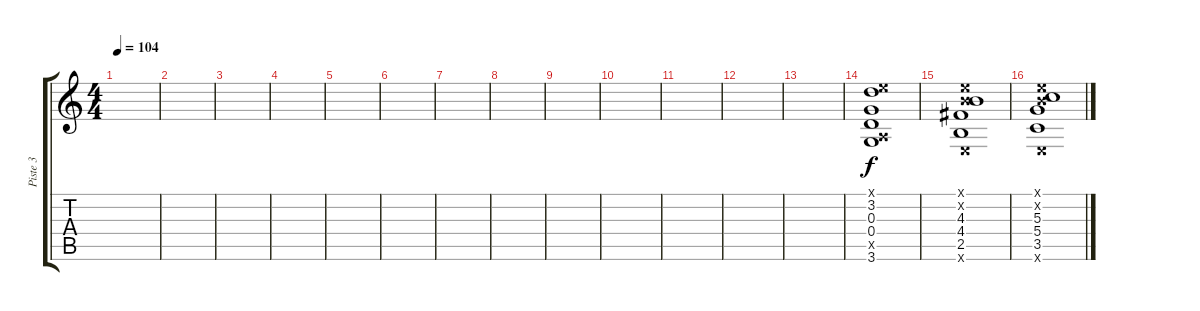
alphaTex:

\track ("Piste 3" "Piste 3") {instrument distortionguitar}
\staff {score tabs}
\tuning (E4 B3 G3 D3 A2 E2) {hide}
\ts (4 4)
\tempo 104
\clef g2
\ks c
|
|
|
|
|
|
|
|
|
|
|
|
|
(0.1{x} 3.2 0.3 0.4 0.5{x} 3.6).1{dy f} |
(0.1{x} 0.2{x} 4.3 4.4 2.5 0.6{x}).1 |
(0.1{x} 0.2{x} 5.3 5.4 3.5 0.6{x}).1
